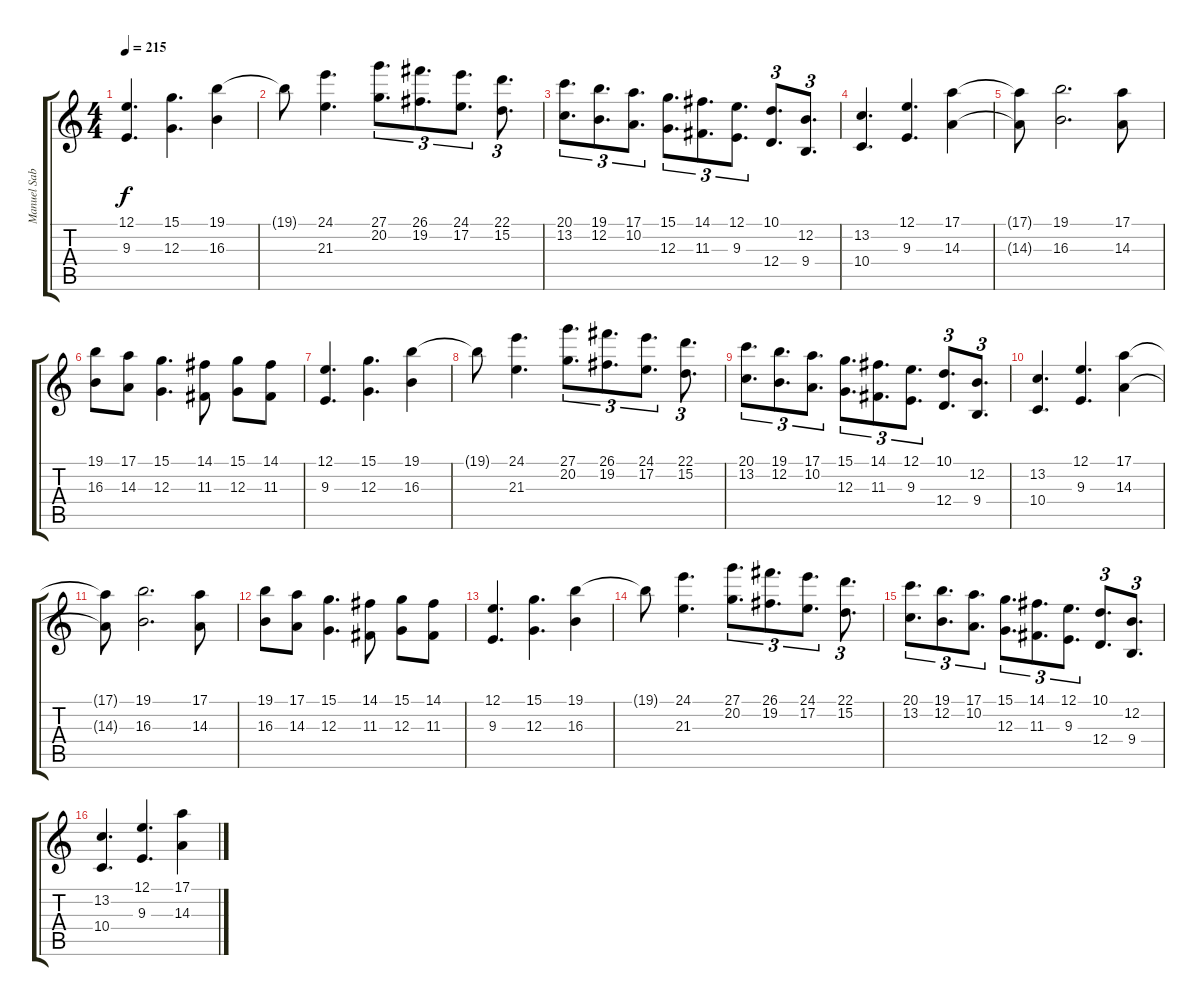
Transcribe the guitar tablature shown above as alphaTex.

\track ("Manuel Sabogal Keyboards" "Manuel Sab") {instrument synthstrings1}
\staff {score tabs}
\tuning (E4 B3 G3 D3 A2 E2) {hide}
\ts (4 4)
\tempo 215
\clef g2
\ks c
(12.1 9.3).4{d dy f volume 9 instrument synthstrings1} (15.1 12.3).4{d} (19.1 16.3).4 |
19.1{t}.8 (24.1 21.3).4{d} (27.1 20.2).8{d tu (3 2)} (26.1 19.2).8{d tu (3 2)} (24.1 17.2).8{d tu (3 2)} (22.1 15.2).8{d tu (3 2)} |
(20.1 13.2).8{d tu (3 2)} (19.1 12.2).8{d tu (3 2)} (17.1 10.2).8{d tu (3 2)} (15.1 12.3).8{d tu (3 2)} (14.1 11.3).8{d tu (3 2)} (12.1 9.3).8{d tu (3 2)} (10.1 12.4).8{d tu (3 2)} (12.2 9.4).8{d tu (3 2)} |
(13.2 10.4).4{d} (12.1 9.3).4{d} (17.1 14.3).4 |
(17.1{t} 14.3{t}).8 (19.1 16.3).2{d} (17.1 14.3).8 |
(19.1 16.3).8 (17.1 14.3).8 (15.1 12.3).4{d} (14.1 11.3).8 (15.1 12.3).8 (14.1 11.3).8 |
(12.1 9.3).4{d} (15.1 12.3).4{d} (19.1 16.3).4 |
19.1{t}.8 (24.1 21.3).4{d} (27.1 20.2).8{d tu (3 2)} (26.1 19.2).8{d tu (3 2)} (24.1 17.2).8{d tu (3 2)} (22.1 15.2).8{d tu (3 2)} |
(20.1 13.2).8{d tu (3 2)} (19.1 12.2).8{d tu (3 2)} (17.1 10.2).8{d tu (3 2)} (15.1 12.3).8{d tu (3 2)} (14.1 11.3).8{d tu (3 2)} (12.1 9.3).8{d tu (3 2)} (10.1 12.4).8{d tu (3 2)} (12.2 9.4).8{d tu (3 2)} |
(13.2 10.4).4{d} (12.1 9.3).4{d} (17.1 14.3).4 |
(17.1{t} 14.3{t}).8 (19.1 16.3).2{d} (17.1 14.3).8 |
(19.1 16.3).8 (17.1 14.3).8 (15.1 12.3).4{d} (14.1 11.3).8 (15.1 12.3).8 (14.1 11.3).8 |
(12.1 9.3).4{d} (15.1 12.3).4{d} (19.1 16.3).4 |
19.1{t}.8 (24.1 21.3).4{d} (27.1 20.2).8{d tu (3 2)} (26.1 19.2).8{d tu (3 2)} (24.1 17.2).8{d tu (3 2)} (22.1 15.2).8{d tu (3 2)} |
(20.1 13.2).8{d tu (3 2)} (19.1 12.2).8{d tu (3 2)} (17.1 10.2).8{d tu (3 2)} (15.1 12.3).8{d tu (3 2)} (14.1 11.3).8{d tu (3 2)} (12.1 9.3).8{d tu (3 2)} (10.1 12.4).8{d tu (3 2)} (12.2 9.4).8{d tu (3 2)} |
(13.2 10.4).4{d} (12.1 9.3).4{d} (17.1 14.3).4
